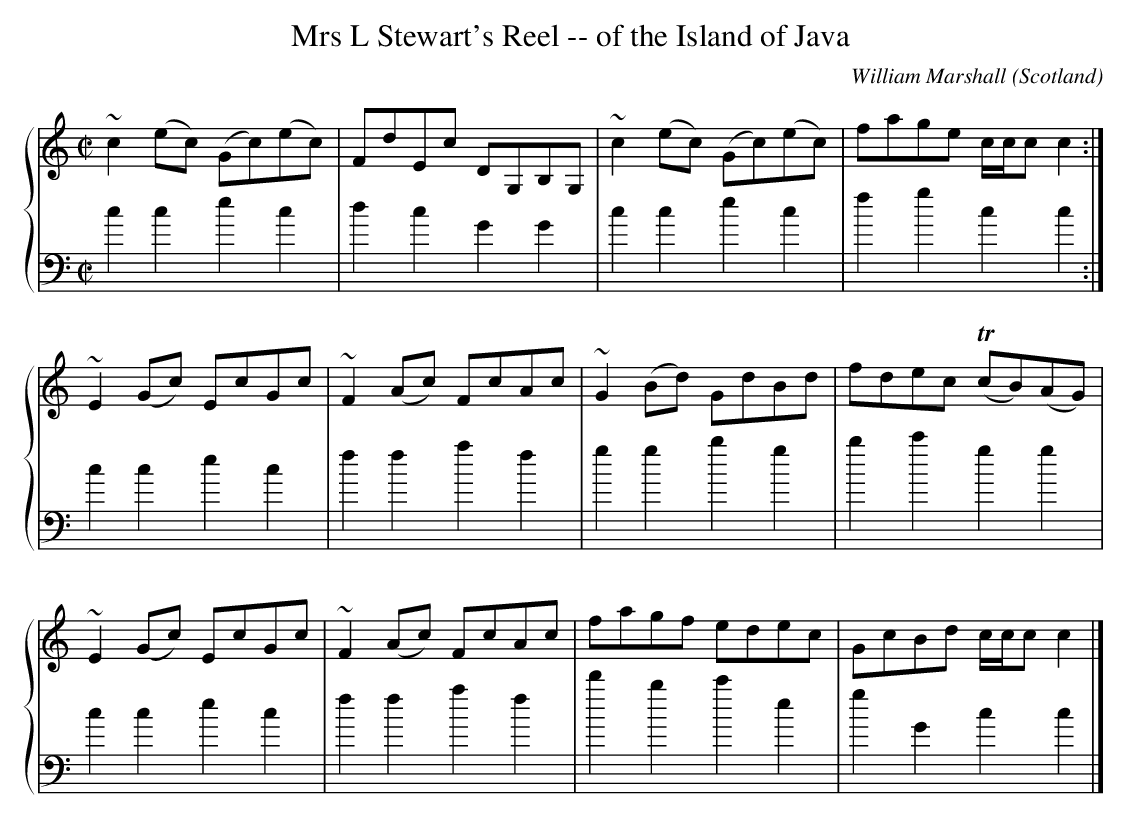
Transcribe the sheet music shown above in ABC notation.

X:1
T:Mrs L Stewart's Reel -- of the Island of Java
C:William Marshall
L:1/8
M:C|
O:Scotland
K:C
%%staves {1 2}
V:1
~c2 (ec) (Gc)(ec) | FdEc DG,B,G, | ~c2 (ec) (Gc)(ec) | fage c/c/c c2 :|
~E2 (Gc) EcGc | ~F2 (Ac) FcAc | ~G2 (Bd) GdBd | fdec (!trill!cB)(AG) |
~E2 (Gc) EcGc | ~F2 (Ac) FcAc | fagf edec | GcBd c/c/c c2 |]
V:2 clef=bass
L:1/4
ccec | dcGG | ccec | fgcc :| \
ccec | ffaf | ggbg | bc'gg | ccec | ffaf | d'bc'e | gGcc |]
